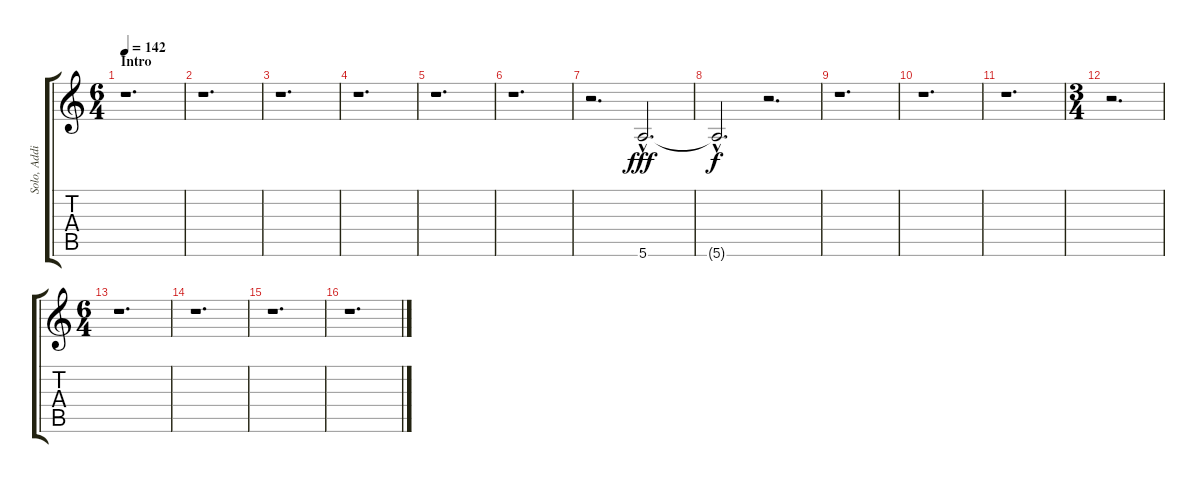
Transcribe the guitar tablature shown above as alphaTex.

\track ("Solo, Additions (tabs)" "Solo, Addi") {instrument distortionguitar}
\staff {score tabs}
\tuning (E4 B3 G3 D3 A2 E2) {hide}
\ts (6 4)
\section ("" "Intro")
\tempo 142
\clef g2
\ks c
r.1{d dy fff instrument distortionguitar} |
r.1{d} |
r.1{d} |
r.1{d} |
r.1{d} |
r.1{d} |
r.2{d} 5.6{hac}.2{d volume 12 instrument acousticguitarnylon} |
5.6{hac t}.2{d dy f} r.2{d} |
r.1{d} |
r.1{d} |
r.1{d} |
\ts (3 4)
r.2{d} |
\ts (6 4)
r.1{d} |
r.1{d} |
r.1{d} |
r.1{d}
